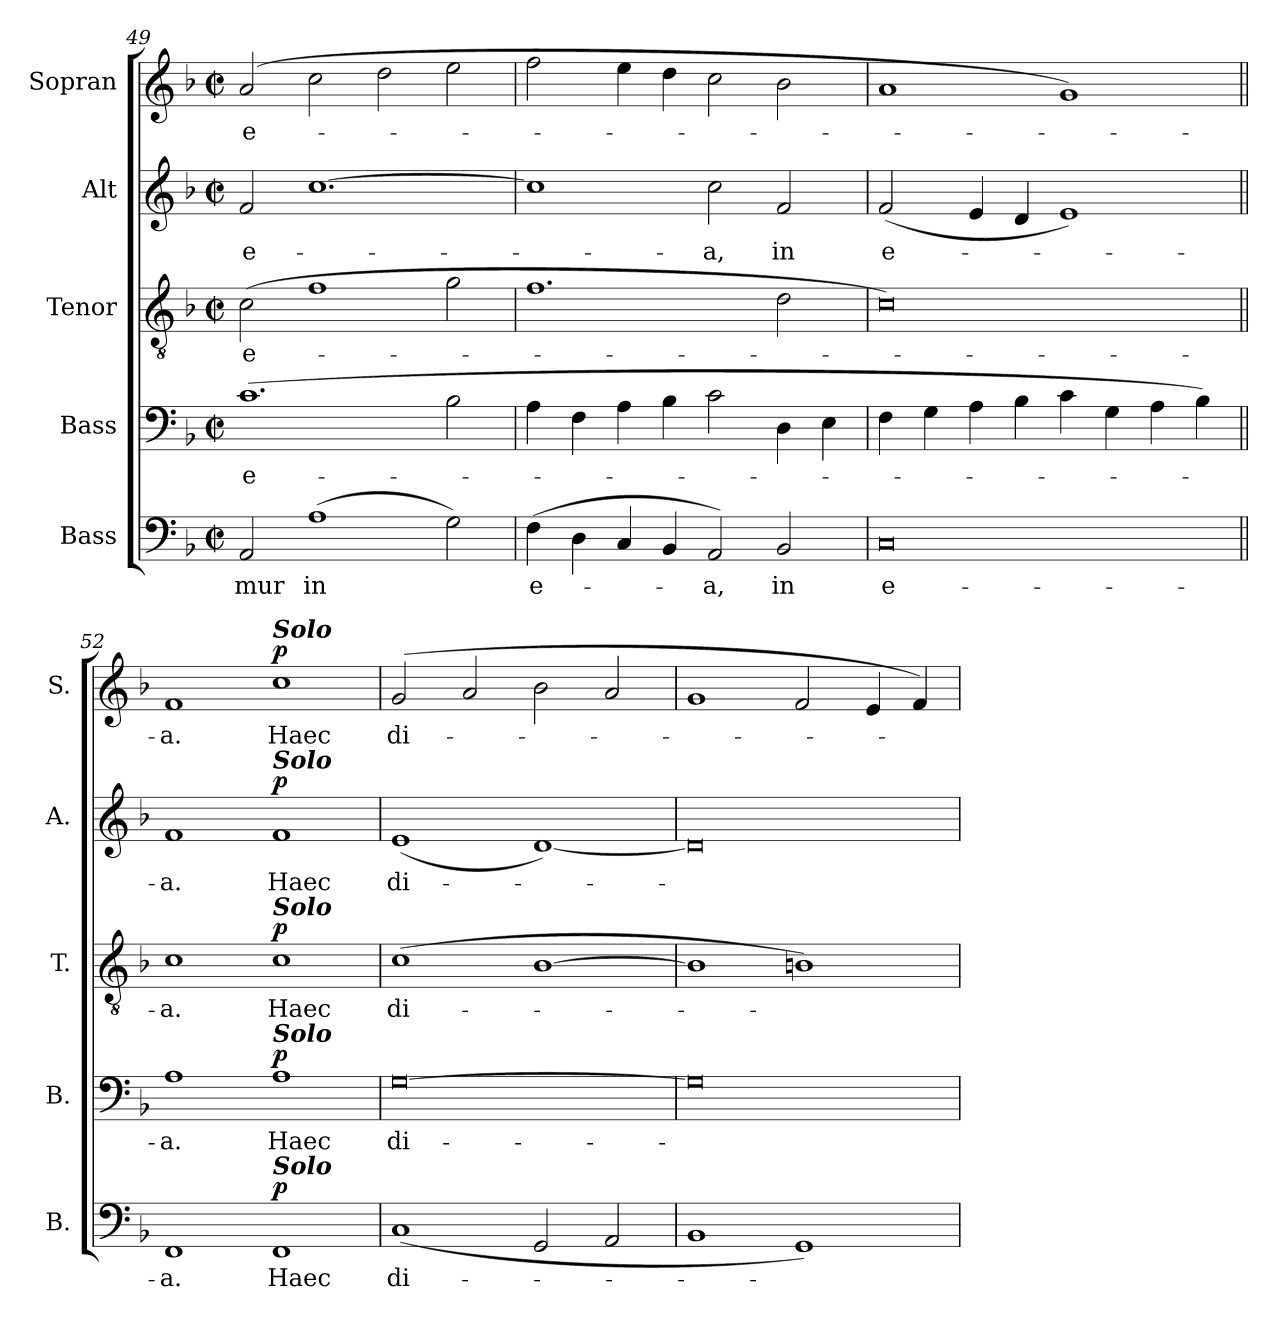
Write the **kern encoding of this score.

**kern	**text	**dynam	**kern	**text	**dynam	**kern	**text	**dynam	**kern	**text	**dynam	**kern	**text	**dynam
*part5	*part5	*part5	*part4	*part4	*part4	*part3	*part3	*part3	*part2	*part2	*part2	*part1	*part1	*part1
*staff5	*staff5	*staff5	*staff4	*staff4	*staff4	*staff3	*staff3	*staff3	*staff2	*staff2	*staff2	*staff1	*staff1	*staff1
*I"Bass	*	*	*I"Bass	*	*	*I"Tenor	*	*	*I"Alt	*	*	*I"Sopran	*	*
*I'B.	*	*	*I'B.	*	*	*I'T.	*	*	*I'A.	*	*	*I'S.	*	*
*clefF4	*	*	*clefF4	*	*	*clefGv2	*	*	*clefG2	*	*	*clefG2	*	*
*k[b-]	*	*	*k[b-]	*	*	*k[b-]	*	*	*k[b-]	*	*	*k[b-]	*	*
*F:	*	*	*F:	*	*	*F:	*	*	*F:	*	*	*F:	*	*
*M2/2	*	*	*M2/2	*	*	*M2/2	*	*	*M2/2	*	*	*M2/2	*	*
*met(c|)	*	*	*met(c|)	*	*	*met(c|)	*	*	*met(c|)	*	*	*met(c|)	*	*
=49	=49	=49	=49	=49	=49	=49	=49	=49	=49	=49	=49	=49	=49	=49
!	!LO:LY:b	!	!	!LO:LY:b	!	!	!LO:LY:b	!	!	!LO:LY:b	!	!	!LO:LY:b	!
2AA/	-mur	.	(>1.c	e-	.	(>2c\	e-	.	2f/	e-	.	(2a/	e-	.
!	!LO:LY:b	!	!	!	!	!	!	!	!	!	!	!	!	!
(>1A	in	.	.	.	.	1f	.	.	[1.cc	.	.	2cc\	.	.
.	.	.	.	.	.	.	.	.	.	.	.	2dd\	.	.
2G\)	.	.	2B-\	.	.	2g\	.	.	.	.	.	2ee\	.	.
=50	=50	=50	=50	=50	=50	=50	=50	=50	=50	=50	=50	=50	=50	=50
!	!LO:LY:b	!	!	!	!	!	!	!	!	!	!	!	!	!
(>4F\	e-	.	4A\	.	.	1.f	.	.	1cc]	.	.	2ff\	.	.
4D\	.	.	4F\	.	.	.	.	.	.	.	.	.	.	.
4C/	.	.	4A\	.	.	.	.	.	.	.	.	4ee\	.	.
4BB-/	.	.	4B-\	.	.	.	.	.	.	.	.	4dd\	.	.
!	!LO:LY:b	!	!	!	!	!	!	!	!	!LO:LY:b	!	!	!	!
2AA/)	-a,	.	2c\	.	.	.	.	.	2cc\	-a,	.	2cc\	.	.
!	!LO:LY:b	!	!	!	!	!	!	!	!	!LO:LY:b	!	!	!	!
2BB-/	in	.	4D\	.	.	2d\	.	.	2f/	in	.	2b-\	.	.
.	.	.	4E\	.	.	.	.	.	.	.	.	.	.	.
=51	=51	=51	=51	=51	=51	=51	=51	=51	=51	=51	=51	=51	=51	=51
!	!LO:LY:b	!	!	!	!	!	!	!	!	!LO:LY:b	!	!	!	!
0C	e-	.	4F\	.	.	0c)	.	.	(<2f/	e-	.	1a	.	.
.	.	.	4G\	.	.	.	.	.	.	.	.	.	.	.
.	.	.	4A\	.	.	.	.	.	4e/	.	.	.	.	.
.	.	.	4B-\	.	.	.	.	.	4d/	.	.	.	.	.
.	.	.	4c\	.	.	.	.	.	1e)	.	.	1g)	.	.
.	.	.	4G\	.	.	.	.	.	.	.	.	.	.	.
.	.	.	4A\	.	.	.	.	.	.	.	.	.	.	.
.	.	.	4B-\)	.	.	.	.	.	.	.	.	.	.	.
!!LO:LB:g=z
=52||	=52||	=52||	=52||	=52||	=52||	=52||	=52||	=52||	=52||	=52||	=52||	=52||	=52||	=52||
!	!LO:LY:b	!	!	!LO:LY:b	!	!	!LO:LY:b	!	!	!LO:LY:b	!	!	!LO:LY:b	!
1FF	-a.	.	1A	-a.	.	1c	-a.	.	1f	-a.	.	1f	-a.	.
!	!	!	!	!	!	!	!	!	!	!	!	!LO:TX:a:Bi:t=Solo	!	!
!	!	!	!	!	!	!	!	!	!LO:TX:a:Bi:t=Solo	!	!	!	!	!
!	!	!	!	!	!	!LO:TX:a:Bi:t=Solo	!	!	!	!	!	!	!	!
!	!	!	!LO:TX:a:Bi:t=Solo	!	!	!	!	!	!	!	!	!	!	!
!LO:TX:a:Bi:t=Solo	!	!	!	!	!	!	!	!	!	!	!	!	!	!
!	!LO:LY:b	!LO:DY:a	!	!LO:LY:b	!LO:DY:a	!	!LO:LY:b	!LO:DY:a	!	!LO:LY:b	!LO:DY:a	!	!LO:LY:b	!LO:DY:a
1FF	Haec	p	1A	Haec	p	1c	Haec	p	1f	Haec	p	1cc	Haec	p
=53	=53	=53	=53	=53	=53	=53	=53	=53	=53	=53	=53	=53	=53	=53
!	!LO:LY:b	!	!	!LO:LY:b	!	!	!LO:LY:b	!	!	!LO:LY:b	!	!	!LO:LY:b	!
(<1C	di-	.	[0G	di-	.	(>1c	di-	.	(<1e	di-	.	(2g/	di-	.
.	.	.	.	.	.	.	.	.	.	.	.	2a/	.	.
2GG/	.	.	.	.	.	[1B-	.	.	[1d)	.	.	2b-\	.	.
2AA/	.	.	.	.	.	.	.	.	.	.	.	2a/	.	.
=54	=54	=54	=54	=54	=54	=54	=54	=54	=54	=54	=54	=54	=54	=54
1BB-	.	.	0G]	.	.	1B-]	.	.	0d]	.	.	1g	.	.
1GG)	.	.	.	.	.	1Bn)	.	.	.	.	.	2f/	.	.
.	.	.	.	.	.	.	.	.	.	.	.	4e/	.	.
.	.	.	.	.	.	.	.	.	.	.	.	4f/)	.	.
=	=	=	=	=	=	=	=	=	=	=	=	=	=	=
*-	*-	*-	*-	*-	*-	*-	*-	*-	*-	*-	*-	*-	*-	*-
